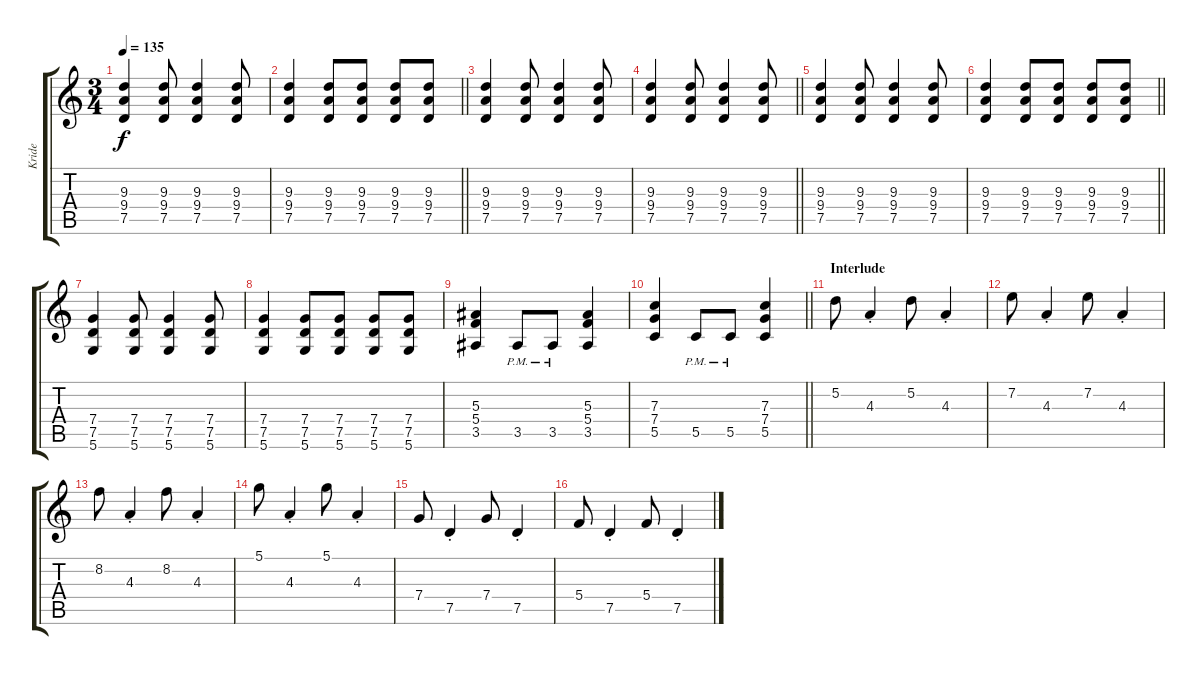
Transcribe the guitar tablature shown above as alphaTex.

\track ("Kride" "Kride") {instrument distortionguitar}
\staff {score tabs}
\tuning (D4 A3 F3 C3 G2 D2) {hide}
\ts (3 4)
\tempo 135
\clef g2
\ks c
(9.3 9.4 7.5).4{dy f} (9.3 9.4 7.5).8 (9.3 9.4 7.5).4 (9.3 9.4 7.5).8 |
\barLineRight lightlight
(9.3 9.4 7.5).4 (9.3 9.4 7.5).8 (9.3 9.4 7.5).8 (9.3 9.4 7.5).8 (9.3 9.4 7.5).8 |
(9.3 9.4 7.5).4 (9.3 9.4 7.5).8 (9.3 9.4 7.5).4 (9.3 9.4 7.5).8 |
\barLineRight lightlight
(9.3 9.4 7.5).4 (9.3 9.4 7.5).8 (9.3 9.4 7.5).4 (9.3 9.4 7.5).8 |
(9.3 9.4 7.5).4 (9.3 9.4 7.5).8 (9.3 9.4 7.5).4 (9.3 9.4 7.5).8 |
\barLineRight lightlight
(9.3 9.4 7.5).4 (9.3 9.4 7.5).8 (9.3 9.4 7.5).8 (9.3 9.4 7.5).8 (9.3 9.4 7.5).8 |
(7.4 7.5 5.6).4 (7.4 7.5 5.6).8 (7.4 7.5 5.6).4 (7.4 7.5 5.6).8 |
(7.4 7.5 5.6).4 (7.4 7.5 5.6).8 (7.4 7.5 5.6).8 (7.4 7.5 5.6).8 (7.4 7.5 5.6).8 |
(5.3 5.4 3.5).4{instrument distortionguitar} 3.5{pm}.8 3.5{pm}.8 (5.3 5.4 3.5).4 |
\barLineRight lightlight
(7.3 7.4 5.5).4 5.5{pm}.8 5.5{pm}.8 (7.3 7.4 5.5).4 |
\section ("" "Interlude")
5.2.8 4.3{st}.4 5.2.8 4.3{st}.4 |
7.2.8 4.3{st}.4 7.2.8 4.3{st}.4 |
8.2.8 4.3{st}.4 8.2.8 4.3{st}.4 |
5.1.8 4.3{st}.4 5.1.8 4.3{st}.4 |
7.4.8 7.5{st}.4 7.4.8 7.5{st}.4 |
5.4.8 7.5{st}.4 5.4.8 7.5{st}.4
